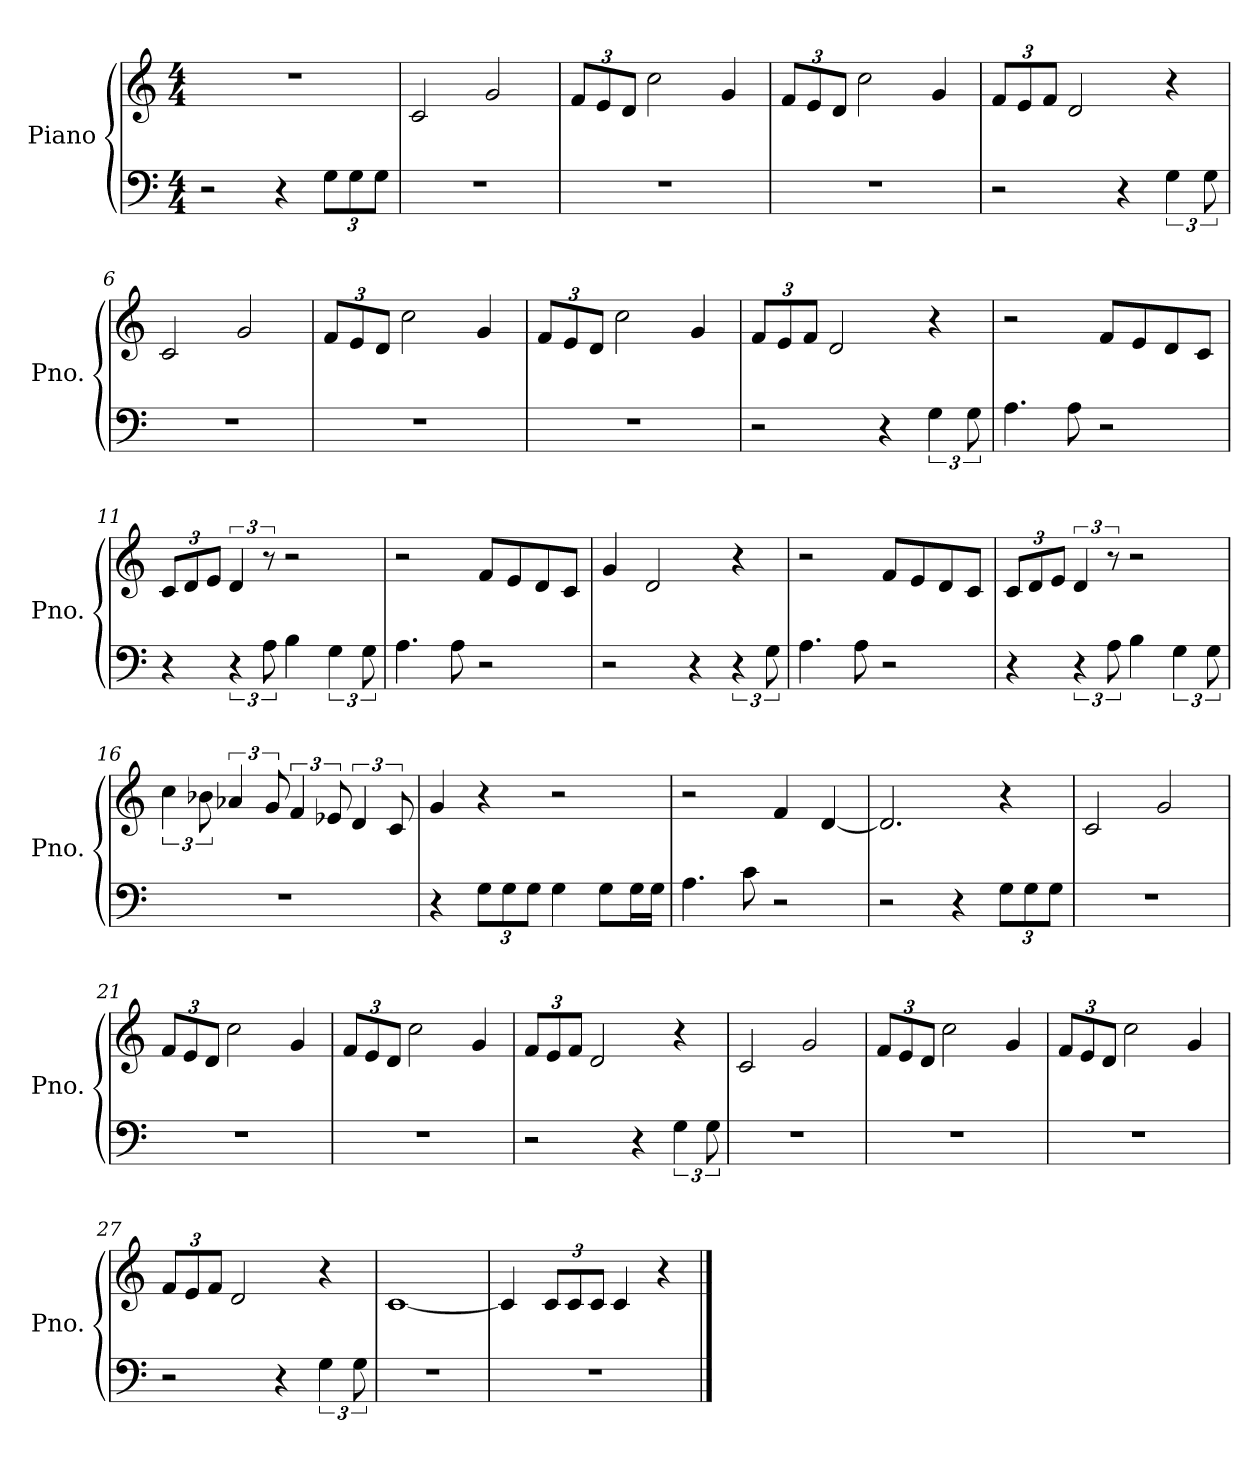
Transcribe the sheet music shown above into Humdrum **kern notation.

**kern	**kern
*part1	*part1
*staff2	*staff1
*I"Piano	*
*I'Pno.	*
*clefF4	*clefG2
*k[]	*k[]
*M4/4	*M4/4
=1	=1
2r	1r
4r	.
*Xbrackettup	*
12G\L	.
12G\	.
12G\J	.
=2	=2
1r	2c/
.	2g/
=3	=3
*	*Xbrackettup
1r	12f/L
.	12e/
.	12d/J
.	2cc\
.	4g/
=4	=4
1r	12f/L
.	12e/
.	12d/J
.	2cc\
.	4g/
=5	=5
2r	12f/L
.	12e/
.	12f/J
.	2d/
4r	.
*brackettup	*
6G\	4r
12G\	.
=6	=6
1r	2c/
.	2g/
=7	=7
1r	12f/L
.	12e/
.	12d/J
.	2cc\
.	4g/
!!LO:LB:g=z
=8	=8
1r	12f/L
.	12e/
.	12d/J
.	2cc\
.	4g/
=9	=9
2r	12f/L
.	12e/
.	12f/J
.	2d/
4r	.
6G\	4r
12G\	.
=10	=10
4.A\	2r
8A\	.
2r	8f/L
.	8e/
.	8d/
.	8c/J
=11	=11
4r	12c/L
.	12d/
.	12e/J
*	*brackettup
6r	6d/
12A\	12r
4B\	2r
6G\	.
12G\	.
=12	=12
4.A\	2r
8A\	.
2r	8f/L
.	8e/
.	8d/
.	8c/J
=13	=13
2r	4g/
.	2d/
4r	.
6r	4r
12G\	.
!!LO:LB:g=z
=14	=14
4.A\	2r
8A\	.
2r	8f/L
.	8e/
.	8d/
.	8c/J
=15	=15
*	*Xbrackettup
4r	12c/L
.	12d/
.	12e/J
*	*brackettup
6r	6d/
12A\	12r
4B\	2r
6G\	.
12G\	.
=16	=16
1r	6cc\
.	12b-X\
.	6a-X/
.	12g/
.	6f/
.	12e-X/
.	6d/
.	12c/
=17	=17
4r	4g/
*Xbrackettup	*
12G\L	4r
12G\	.
12G\J	.
4G\	2r
8G\L	.
16G\L	.
16G\JJ	.
=18	=18
4.A\	2r
8c\	.
2r	4f/
.	[4d/
!!LO:LB:g=z
=19	=19
2r	2.d/]
4r	.
12G\L	4r
12G\	.
12G\J	.
=20	=20
1r	2c/
.	2g/
=21	=21
*	*Xbrackettup
1r	12f/L
.	12e/
.	12d/J
.	2cc\
.	4g/
=22	=22
1r	12f/L
.	12e/
.	12d/J
.	2cc\
.	4g/
=23	=23
2r	12f/L
.	12e/
.	12f/J
.	2d/
4r	.
*brackettup	*
6G\	4r
12G\	.
=24	=24
1r	2c/
.	2g/
!!LO:LB:g=z
=25	=25
1r	12f/L
.	12e/
.	12d/J
.	2cc\
.	4g/
=26	=26
1r	12f/L
.	12e/
.	12d/J
.	2cc\
.	4g/
=27	=27
2r	12f/L
.	12e/
.	12f/J
.	2d/
4r	.
6G\	4r
12G\	.
=28	=28
1r	[1c
=29	=29
1r	4c/]
.	12c/L
.	12c/
.	12c/J
.	4c/
.	4r
==	==
*-	*-
